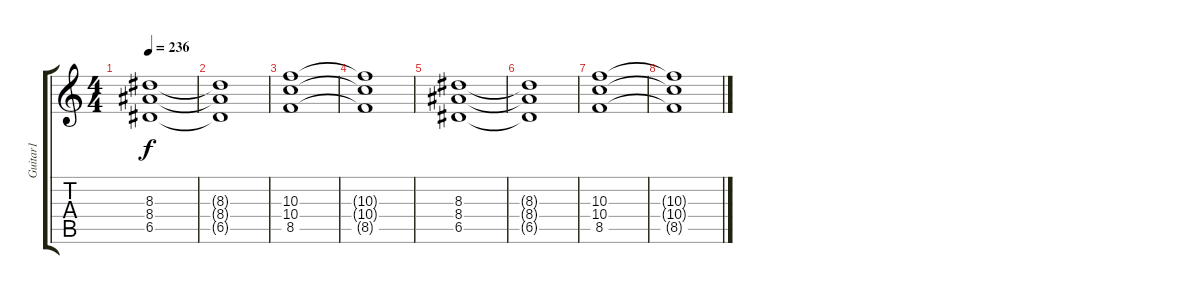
\track ("Guitar1" "Guitar1") {instrument distortionguitar}
\staff {score tabs}
\tuning (E4 B3 G3 D3 A2 E2) {hide}
\ts (4 4)
\tempo 236
\clef g2
\ks c
(8.3 8.4 6.5).1{dy f} |
(8.3{t} 8.4{t} 6.5{t}).1 |
(10.3 10.4 8.5).1 |
(10.3{t} 10.4{t} 8.5{t}).1 |
(8.3 8.4 6.5).1 |
(8.3{t} 8.4{t} 6.5{t}).1 |
(10.3 10.4 8.5).1 |
(10.3{t} 10.4{t} 8.5{t}).1
